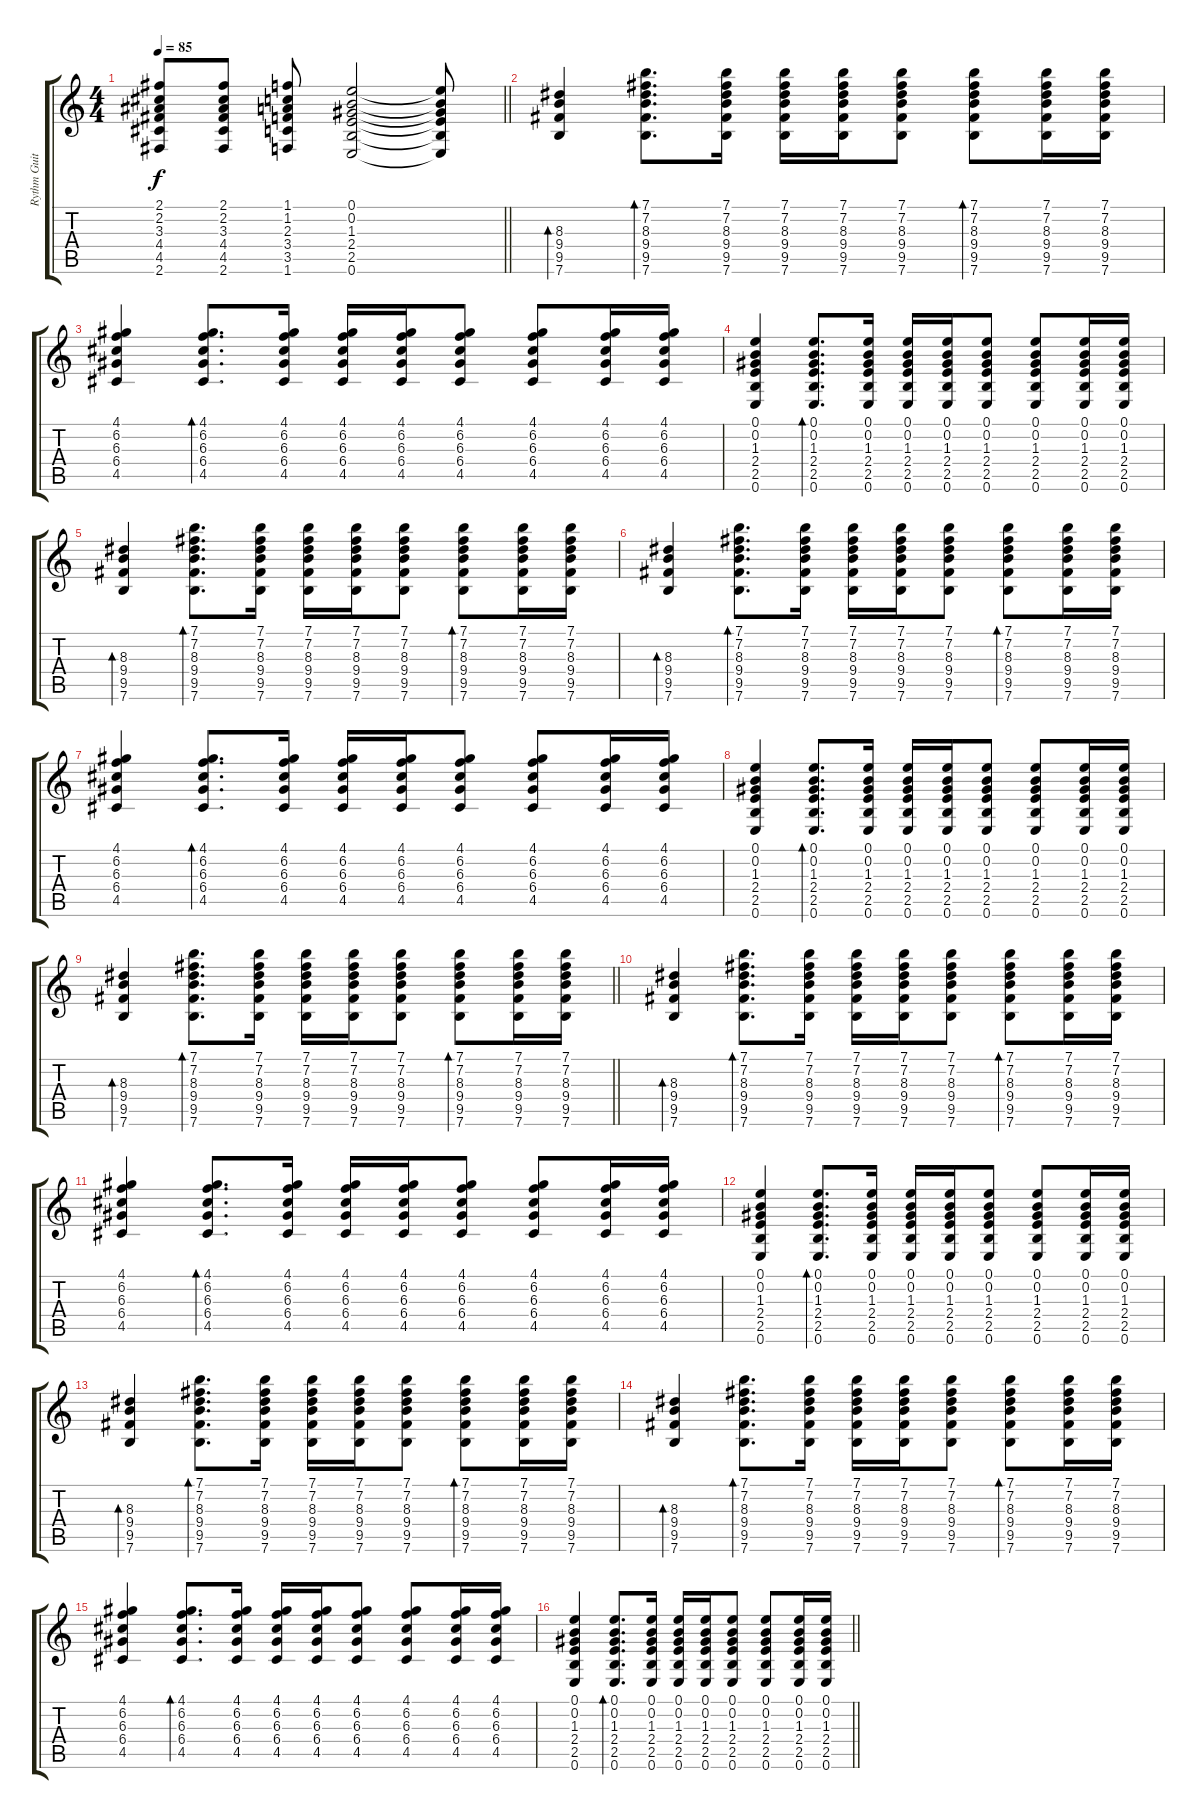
\track ("Rythm Guitar 2" "Rythm Guit") {instrument overdrivenguitar}
\staff {score tabs}
\tuning (E4 B3 G3 D3 A2 E2) {hide}
\ts (4 4)
\tempo 85
\clef g2
\barLineRight lightlight
\ks c
(2.1 2.2 3.3 4.4 4.5 2.6).8{dy f volume 11} (2.1 2.2 3.3 4.4 4.5 2.6).8 (1.1 1.2 2.3 3.4 3.5 1.6).8 (0.1 0.2 1.3 2.4 2.5 0.6).2 (0.1{t} 0.2{t} 1.3{t} 2.4{t} 2.5{t} 0.6{t}).8 |
(8.3 9.4 9.5 7.6).4{bd 120 volume 8} (7.1 7.2 8.3 9.4 9.5 7.6).8{d bd 60} (7.1 7.2 8.3 9.4 9.5 7.6).16 (7.1 7.2 8.3 9.4 9.5 7.6).16 (7.1 7.2 8.3 9.4 9.5 7.6).16 (7.1 7.2 8.3 9.4 9.5 7.6).8 (7.1 7.2 8.3 9.4 9.5 7.6).8{bd 60} (7.1 7.2 8.3 9.4 9.5 7.6).16 (7.1 7.2 8.3 9.4 9.5 7.6).16 |
(4.1 6.2 6.3 6.4 4.5).4 (4.1 6.2 6.3 6.4 4.5).8{d bd 60} (4.1 6.2 6.3 6.4 4.5).16 (4.1 6.2 6.3 6.4 4.5).16 (4.1 6.2 6.3 6.4 4.5).16 (4.1 6.2 6.3 6.4 4.5).8 (4.1 6.2 6.3 6.4 4.5).8 (4.1 6.2 6.3 6.4 4.5).16 (4.1 6.2 6.3 6.4 4.5).16 |
(0.1 0.2 1.3 2.4 2.5 0.6).4 (0.1 0.2 1.3 2.4 2.5 0.6).8{d bd 60} (0.1 0.2 1.3 2.4 2.5 0.6).16 (0.1 0.2 1.3 2.4 2.5 0.6).16 (0.1 0.2 1.3 2.4 2.5 0.6).16 (0.1 0.2 1.3 2.4 2.5 0.6).8 (0.1 0.2 1.3 2.4 2.5 0.6).8 (0.1 0.2 1.3 2.4 2.5 0.6).16 (0.1 0.2 1.3 2.4 2.5 0.6).16 |
(8.3 9.4 9.5 7.6).4{bd 120} (7.1 7.2 8.3 9.4 9.5 7.6).8{d bd 60} (7.1 7.2 8.3 9.4 9.5 7.6).16 (7.1 7.2 8.3 9.4 9.5 7.6).16 (7.1 7.2 8.3 9.4 9.5 7.6).16 (7.1 7.2 8.3 9.4 9.5 7.6).8 (7.1 7.2 8.3 9.4 9.5 7.6).8{bd 60} (7.1 7.2 8.3 9.4 9.5 7.6).16 (7.1 7.2 8.3 9.4 9.5 7.6).16 |
(8.3 9.4 9.5 7.6).4{bd 120} (7.1 7.2 8.3 9.4 9.5 7.6).8{d bd 60} (7.1 7.2 8.3 9.4 9.5 7.6).16 (7.1 7.2 8.3 9.4 9.5 7.6).16 (7.1 7.2 8.3 9.4 9.5 7.6).16 (7.1 7.2 8.3 9.4 9.5 7.6).8 (7.1 7.2 8.3 9.4 9.5 7.6).8{bd 60} (7.1 7.2 8.3 9.4 9.5 7.6).16 (7.1 7.2 8.3 9.4 9.5 7.6).16 |
(4.1 6.2 6.3 6.4 4.5).4 (4.1 6.2 6.3 6.4 4.5).8{d bd 60} (4.1 6.2 6.3 6.4 4.5).16 (4.1 6.2 6.3 6.4 4.5).16 (4.1 6.2 6.3 6.4 4.5).16 (4.1 6.2 6.3 6.4 4.5).8 (4.1 6.2 6.3 6.4 4.5).8 (4.1 6.2 6.3 6.4 4.5).16 (4.1 6.2 6.3 6.4 4.5).16 |
(0.1 0.2 1.3 2.4 2.5 0.6).4 (0.1 0.2 1.3 2.4 2.5 0.6).8{d bd 60} (0.1 0.2 1.3 2.4 2.5 0.6).16 (0.1 0.2 1.3 2.4 2.5 0.6).16 (0.1 0.2 1.3 2.4 2.5 0.6).16 (0.1 0.2 1.3 2.4 2.5 0.6).8 (0.1 0.2 1.3 2.4 2.5 0.6).8 (0.1 0.2 1.3 2.4 2.5 0.6).16 (0.1 0.2 1.3 2.4 2.5 0.6).16 |
\barLineRight lightlight
(8.3 9.4 9.5 7.6).4{bd 120} (7.1 7.2 8.3 9.4 9.5 7.6).8{d bd 60} (7.1 7.2 8.3 9.4 9.5 7.6).16 (7.1 7.2 8.3 9.4 9.5 7.6).16 (7.1 7.2 8.3 9.4 9.5 7.6).16 (7.1 7.2 8.3 9.4 9.5 7.6).8 (7.1 7.2 8.3 9.4 9.5 7.6).8{bd 60} (7.1 7.2 8.3 9.4 9.5 7.6).16 (7.1 7.2 8.3 9.4 9.5 7.6).16 |
(8.3 9.4 9.5 7.6).4{bd 120} (7.1 7.2 8.3 9.4 9.5 7.6).8{d bd 60} (7.1 7.2 8.3 9.4 9.5 7.6).16 (7.1 7.2 8.3 9.4 9.5 7.6).16 (7.1 7.2 8.3 9.4 9.5 7.6).16 (7.1 7.2 8.3 9.4 9.5 7.6).8 (7.1 7.2 8.3 9.4 9.5 7.6).8{bd 60} (7.1 7.2 8.3 9.4 9.5 7.6).16 (7.1 7.2 8.3 9.4 9.5 7.6).16 |
(4.1 6.2 6.3 6.4 4.5).4 (4.1 6.2 6.3 6.4 4.5).8{d bd 60} (4.1 6.2 6.3 6.4 4.5).16 (4.1 6.2 6.3 6.4 4.5).16 (4.1 6.2 6.3 6.4 4.5).16 (4.1 6.2 6.3 6.4 4.5).8 (4.1 6.2 6.3 6.4 4.5).8 (4.1 6.2 6.3 6.4 4.5).16 (4.1 6.2 6.3 6.4 4.5).16 |
(0.1 0.2 1.3 2.4 2.5 0.6).4 (0.1 0.2 1.3 2.4 2.5 0.6).8{d bd 60} (0.1 0.2 1.3 2.4 2.5 0.6).16 (0.1 0.2 1.3 2.4 2.5 0.6).16 (0.1 0.2 1.3 2.4 2.5 0.6).16 (0.1 0.2 1.3 2.4 2.5 0.6).8 (0.1 0.2 1.3 2.4 2.5 0.6).8 (0.1 0.2 1.3 2.4 2.5 0.6).16 (0.1 0.2 1.3 2.4 2.5 0.6).16 |
(8.3 9.4 9.5 7.6).4{bd 120} (7.1 7.2 8.3 9.4 9.5 7.6).8{d bd 60} (7.1 7.2 8.3 9.4 9.5 7.6).16 (7.1 7.2 8.3 9.4 9.5 7.6).16 (7.1 7.2 8.3 9.4 9.5 7.6).16 (7.1 7.2 8.3 9.4 9.5 7.6).8 (7.1 7.2 8.3 9.4 9.5 7.6).8{bd 60} (7.1 7.2 8.3 9.4 9.5 7.6).16 (7.1 7.2 8.3 9.4 9.5 7.6).16 |
(8.3 9.4 9.5 7.6).4{bd 120} (7.1 7.2 8.3 9.4 9.5 7.6).8{d bd 60} (7.1 7.2 8.3 9.4 9.5 7.6).16 (7.1 7.2 8.3 9.4 9.5 7.6).16 (7.1 7.2 8.3 9.4 9.5 7.6).16 (7.1 7.2 8.3 9.4 9.5 7.6).8 (7.1 7.2 8.3 9.4 9.5 7.6).8{bd 60} (7.1 7.2 8.3 9.4 9.5 7.6).16 (7.1 7.2 8.3 9.4 9.5 7.6).16 |
(4.1 6.2 6.3 6.4 4.5).4 (4.1 6.2 6.3 6.4 4.5).8{d bd 60} (4.1 6.2 6.3 6.4 4.5).16 (4.1 6.2 6.3 6.4 4.5).16 (4.1 6.2 6.3 6.4 4.5).16 (4.1 6.2 6.3 6.4 4.5).8 (4.1 6.2 6.3 6.4 4.5).8 (4.1 6.2 6.3 6.4 4.5).16 (4.1 6.2 6.3 6.4 4.5).16 |
\barLineRight lightlight
(0.1 0.2 1.3 2.4 2.5 0.6).4 (0.1 0.2 1.3 2.4 2.5 0.6).8{d bd 60} (0.1 0.2 1.3 2.4 2.5 0.6).16 (0.1 0.2 1.3 2.4 2.5 0.6).16 (0.1 0.2 1.3 2.4 2.5 0.6).16 (0.1 0.2 1.3 2.4 2.5 0.6).8 (0.1 0.2 1.3 2.4 2.5 0.6).8 (0.1 0.2 1.3 2.4 2.5 0.6).16 (0.1 0.2 1.3 2.4 2.5 0.6).16
